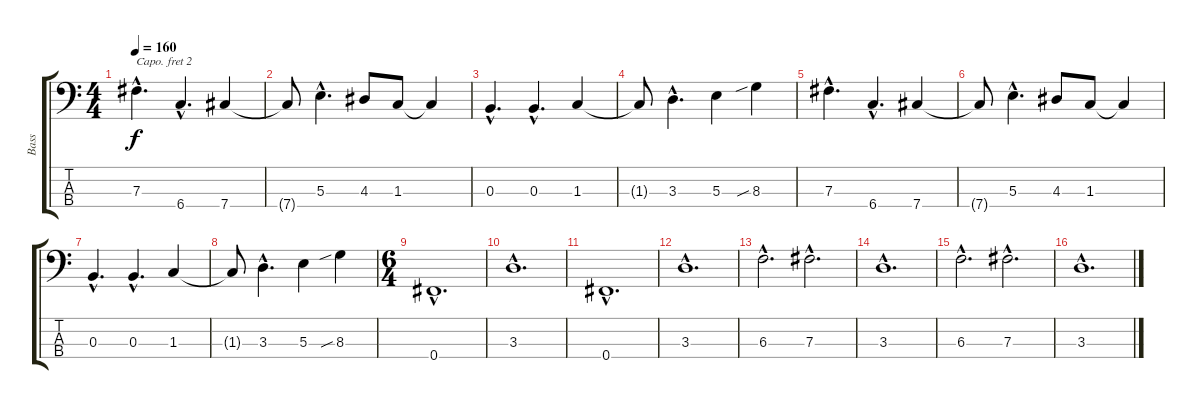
\track ("Bass" "Bass") {instrument electricbassfinger}
\staff {score tabs}
\capo 2
\tuning (G2 D2 A1 E1) {hide}
\ts (4 4)
\tempo 160
\clef f4
\ks c
7.3{hac}.4{d dy f} 6.4{hac}.4{d} 7.4.4 |
7.4{t}.8 5.3{hac}.4{d} 4.3.8 1.3.8 1.3{t}.4 |
0.3{hac}.4{d} 0.3{hac}.4{d} 1.3.4 |
1.3{t}.8 3.3{hac}.4{d} 5.3.4 8.3{sib}.4 |
7.3{hac}.4{d} 6.4{hac}.4{d} 7.4.4 |
7.4{t}.8 5.3{hac}.4{d} 4.3.8 1.3.8 1.3{t}.4 |
0.3{hac}.4{d} 0.3{hac}.4{d} 1.3.4 |
1.3{t}.8 3.3{hac}.4{d} 5.3.4 8.3{sib}.4 |
\ts (6 4)
0.4{hac}.1{d} |
3.3{hac}.1{d} |
0.4{hac}.1{d} |
3.3{hac}.1{d} |
6.3{hac}.2{d} 7.3{hac}.2{d} |
3.3{hac}.1{d} |
6.3{hac}.2{d} 7.3{hac}.2{d} |
3.3{hac}.1{d}
